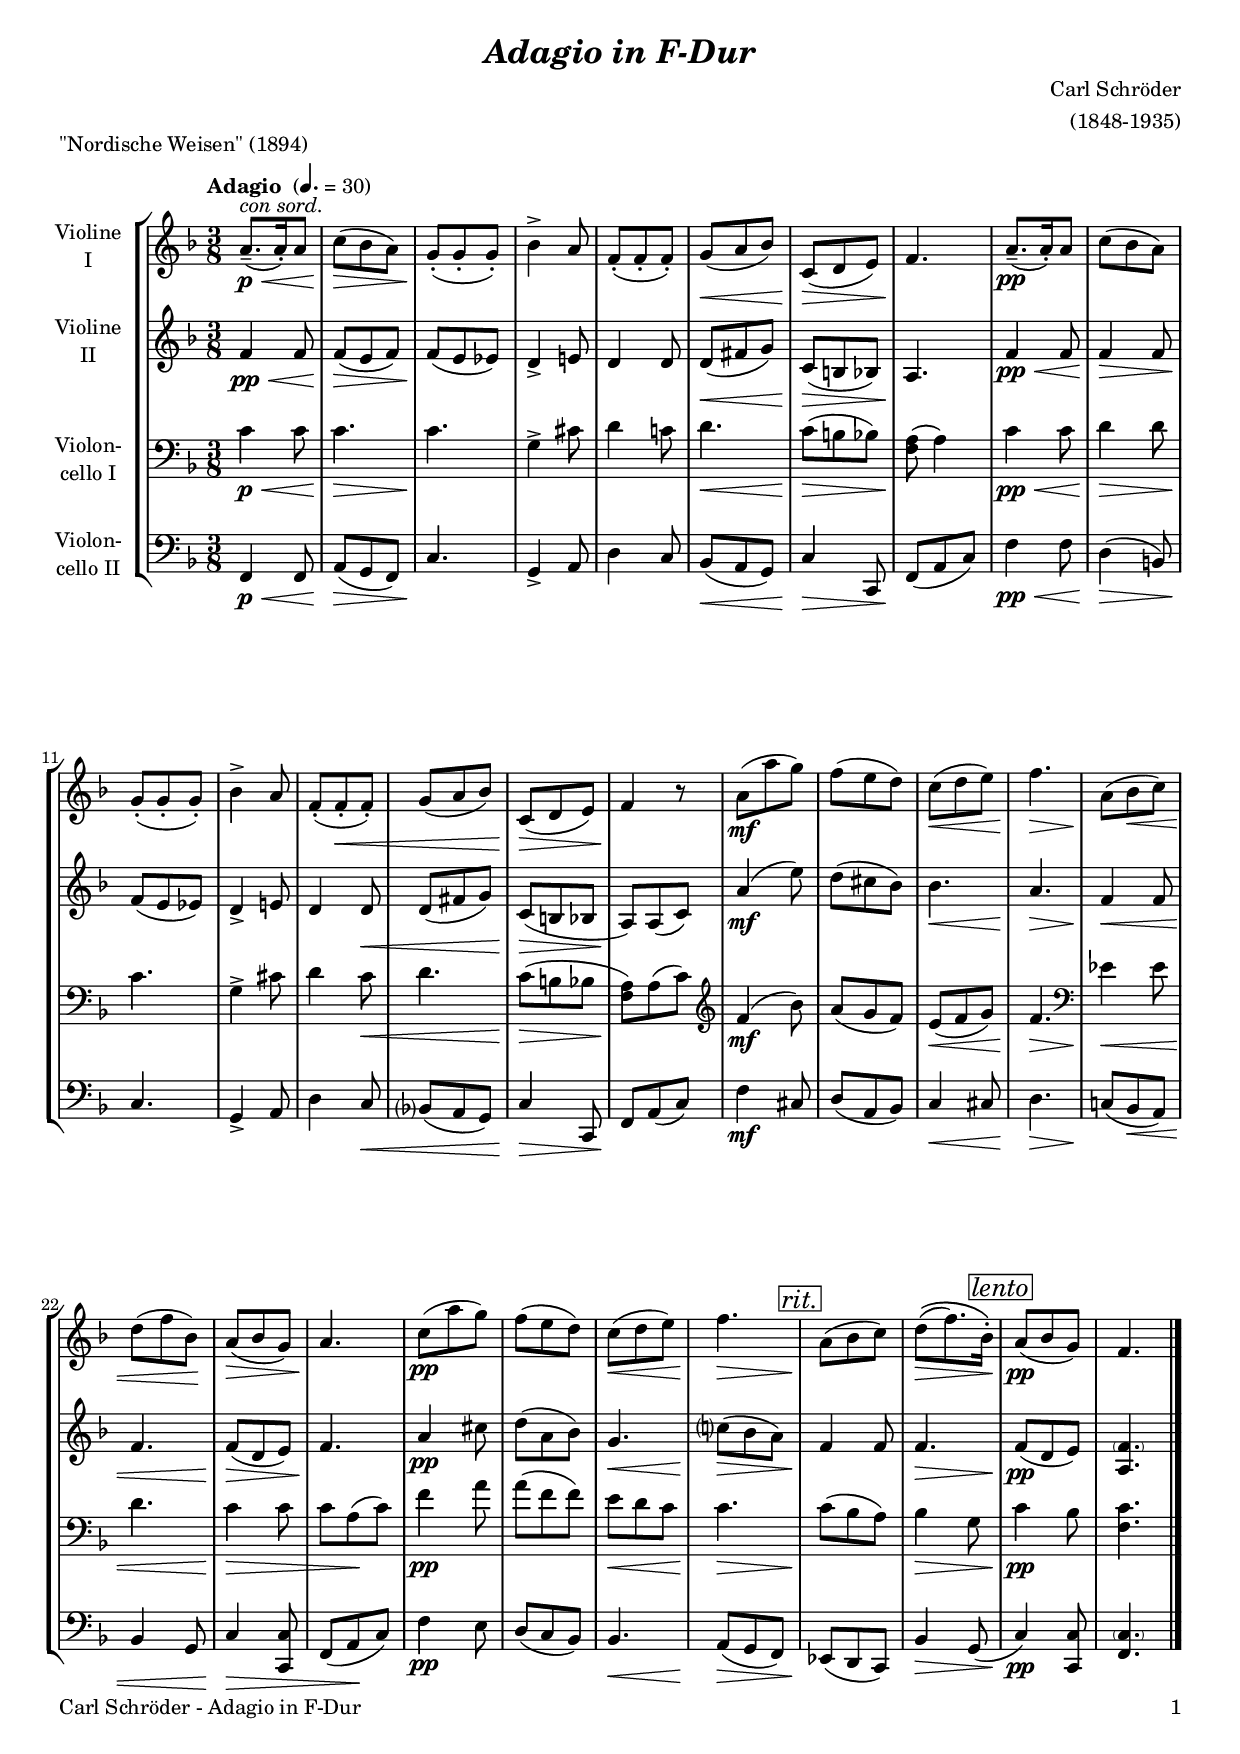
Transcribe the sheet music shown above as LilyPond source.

\version "2.24.1"
\include "deutsch.ly"

#(set-global-staff-size 18)

\header {
  title     = \markup \bold \italic "Adagio in F-Dur"
  composer  = "Carl Schröder"
  arranger  = "(1848-1935)"
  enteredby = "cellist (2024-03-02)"
  piece     = "\"Nordische Weisen\" (1894)"
}

voiceconsts = {
  \key f \major
  \time 3/8
  \clef "treble"
%  \numericTimeSignature
  \compressEmptyMeasures
  % Set default beaming for all staves
%  \set Timing.beamExceptions = #'()
%  \set Timing.baseMoment     = #(ly:make-moment 1 4)
%  \set Timing.beatStructure  = #'(1 1 1)
  \tempo "Adagio " 4.=30
}

mist = "string ensemble 1"
mivl = "violin"
miba = "cello"
mipz = "pizzicato strings"

cos = \markup \italic "con sord."
lto = \mark \markup \box \italic "lento"
rit = \mark \markup \box \italic "rit."

va = \relative c'' {
  \voiceconsts

  a8.(--^\cos\p\< a16)-. a8
  c(\> b a)
  g(-.\! g-. g)-.
  b4-> a8
  f(-. f-. f)-.
  g(\< a b)
  c,(\!\> d e)
  f4.\!

  a8.(--\pp a16)-. a8
  c( b a)
  g(-. g-. g)-.
  b4-> a8
  f(-. f-.\< f)-.
  g( a b)
  c,(\!\> d e)
  f4\! r8

  a(\mf a' g)
  f( e d)
  c(\< d e)
  f4.\!\>
  a,8(\! b\< c)
  d( f b,)\!
  a(\> b g)
  a4.\!

  c8(\pp a' g)
  f( e d)
  c(\< d e)
  f4.\!\> \rit
  a,8(\! b c)
  d\((\> f8.) b,16-.\) \lto
  a8(\!\pp b g)
  f4. \bar "|."
}

vb = \relative c' {
  \voiceconsts

  f4\pp\< f8
  f(\!\> e f)
  f(\! e es)
  d4-> e!8
  d4 d8
  d(\< fis g)
  c,(\!\> h b)
  a4.\!

  f'4\pp\< f8
  f4\!\> f8
  f(\! e es)
  d4-> e!8
  d4 d8\<
  d( fis g)
  c,(\!\> h b
  a)\! a( c)

  a'4(\mf e'8)
  d( cis b)
  b4.\<
  a\!\>
  f4\!\< f8
  f4.
  f8(\!\> d e)
  f4.\!

  a4\pp cis8
  d( a b)
  g4.\<
  c?8(\!\> b a) \rit
  f4\! f8
  f4.\> \lto
  f8(\!\pp d e)
  <a, \parenthesize f'>4. \bar "|."
}

vc = \relative c' {
  \voiceconsts
  \clef "bass"
  
  c4\p\< c8
  c4.\!\>
  c\!
  g4-> cis8
  d4 c!8
  d4.\<
  c8(\> h b)
  <f a>(\! a4)

  c4\pp\< c8
  d4\!\> d8
  c4.\!
  g4-> cis8
  d4 c8\<
  d4.
  c8(\!\> h b
  <f a>)\! a( c) \clef "treble"

  f4(\mf b8)
  a( g f)
  e(\< f g)
  f4.\!\> \clef "bass"
  es4\< es8
  d4.
  c4\!\> c8
  c a(\! c)

  f4\pp a8
  a( f f)
  e\< d c
  c4.\!\> \rit
  c8(\! b a)
  b4\> g8 \lto
  c4\!\pp b8
  <f c'>4. \bar "|."
}

vd = \relative c, {
  \voiceconsts
  \clef "bass"

  f4\p\< f8
  a(\!\> g f)
  c'4.\!
  g4-> a8 d4 c8
  b(\< a g)
  c4\!\> c,8
  f(\! a c)

  f4\pp\< f8
  d4(\!\> h8)
  c4.\!
  g4-> a8
  d4 c8\<
  b?( a g)
  c4\!\> c,8
  f\! a( c)

  f4\mf cis8
  d( a b)
  c4\< cis8
  d4.\!\>
  c!8(\! b\< a)
  b4 g8
  c4\!\> <c, c'>8
  f( a\! c)

  f4\pp e8
  d( c b)
  b4.\<
  a8(\> g f) \rit
  es(\! d c)
  b'4\> g8( \lto
  c4)\!\pp <c, c'>8
  <f \parenthesize c'>4. \bar "|."
}


music = \new StaffGroup <<
      \new Staff {
	\set Staff.midiInstrument = \mivl
	\set Staff.instrumentName = \markup \center-column { "Violine" "I" }
	\transpose f f { \va }
      }

      \new Staff {
	\set Staff.midiInstrument = \mivl
	\set Staff.instrumentName = \markup \center-column { "Violine" "II" }
	\transpose f f { \vb }
      }

      \new Staff {
	\set Staff.midiInstrument = \miba
	\set Staff.instrumentName = \markup \center-column { "Violon-" "cello I" }
	\transpose f f { \vc }
      }

      \new Staff {
	\set Staff.midiInstrument = \miba
	\set Staff.instrumentName = \markup \center-column { "Violon-" "cello II" }
	\transpose f f { \vd }
      }
>>

\book {
   \paper {
    print-page-number = ##t
    print-first-page-number = ##t
    ragged-last-bottom = ##f
    oddHeaderMarkup = \markup \null
    evenHeaderMarkup = \markup \null
    oddFooterMarkup = \markup {
      \fill-line {
        \if \should-print-page-number
        "Carl Schröder - Adagio in F-Dur" \fromproperty #'page:page-number-string
      }
    }
    evenFooterMarkup = \oddFooterMarkup
  } \score {
    \music
    \layout {}
  }

  \score {
    \unfoldRepeats \music

    \midi {
      \context {
        \Score
      }
    }
  }
}